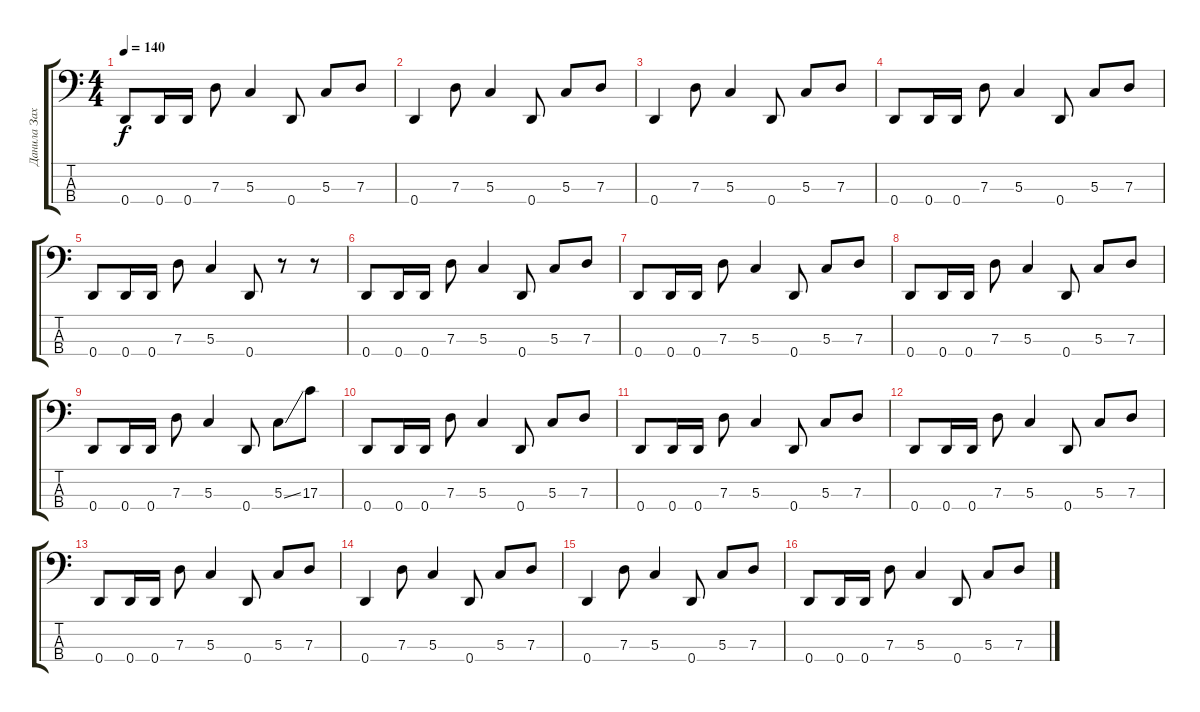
\track ("Данила Захаренков" "Данила Зах") {instrument electricbassfinger}
\staff {score tabs}
\tuning (F2 C2 G1 D1) {hide}
\ts (4 4)
\tempo 140
\clef f4
\ks c
0.4.8{dy f volume 9 instrument electricbasspick} 0.4.16 0.4.16 7.3.8 5.3.4 0.4.8 5.3.8 7.3.8 |
0.4.4{volume 11 instrument electricbasspick} 7.3.8 5.3.4 0.4.8 5.3.8 7.3.8 |
0.4.4{instrument electricbasspick} 7.3.8 5.3.4 0.4.8 5.3.8 7.3.8 |
0.4.8{instrument electricbasspick} 0.4.16 0.4.16 7.3.8 5.3.4 0.4.8 5.3.8 7.3.8 |
0.4.8{volume 9 instrument electricbasspick} 0.4.16 0.4.16 7.3.8 5.3.4 0.4.8 r.8 r.8 |
0.4.8{volume 9 instrument electricbasspick} 0.4.16 0.4.16 7.3.8 5.3.4 0.4.8 5.3.8 7.3.8 |
0.4.8{volume 9 instrument electricbasspick} 0.4.16 0.4.16 7.3.8 5.3.4 0.4.8 5.3.8 7.3.8 |
0.4.8{instrument electricbasspick} 0.4.16 0.4.16 7.3.8 5.3.4 0.4.8 5.3.8 7.3.8 |
0.4.8{instrument electricbasspick} 0.4.16 0.4.16 7.3.8 5.3.4 0.4.8 5.3{ss}.8 17.3.8 |
0.4.8{volume 9 instrument electricbasspick} 0.4.16 0.4.16 7.3.8 5.3.4 0.4.8 5.3.8 7.3.8 |
0.4.8{volume 9 instrument electricbasspick} 0.4.16 0.4.16 7.3.8 5.3.4 0.4.8 5.3.8 7.3.8 |
0.4.8{volume 9 instrument electricbasspick} 0.4.16 0.4.16 7.3.8 5.3.4 0.4.8 5.3.8 7.3.8 |
0.4.8{volume 9 instrument electricbasspick} 0.4.16 0.4.16 7.3.8 5.3.4 0.4.8 5.3.8 7.3.8 |
0.4.4{volume 11 instrument electricbasspick} 7.3.8 5.3.4 0.4.8 5.3.8 7.3.8 |
0.4.4{instrument electricbasspick} 7.3.8 5.3.4 0.4.8 5.3.8 7.3.8 |
0.4.8{instrument electricbasspick} 0.4.16 0.4.16 7.3.8 5.3.4 0.4.8 5.3.8 7.3.8
